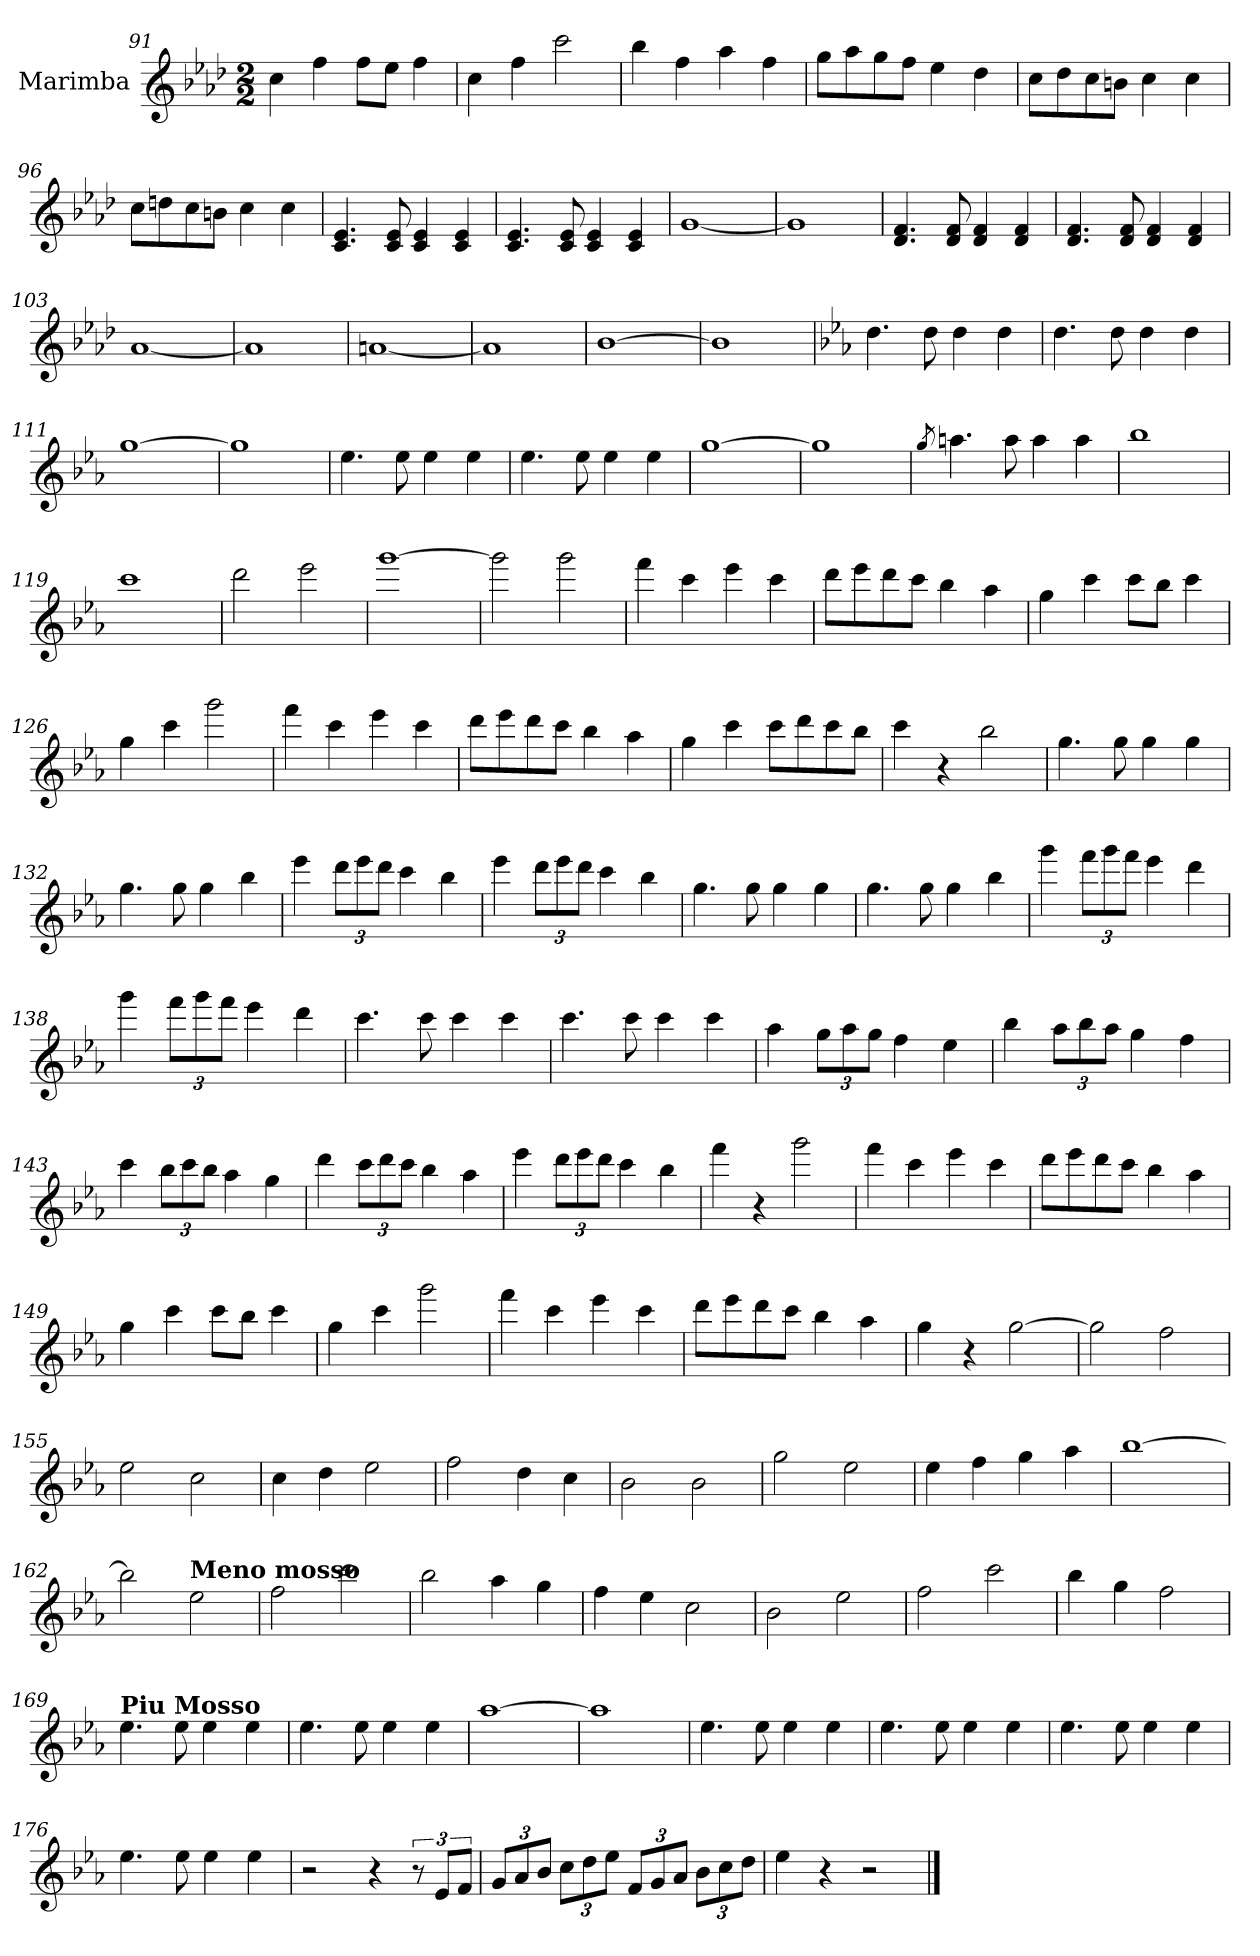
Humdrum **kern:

**kern
*part1
*staff1
*I"Marimba
*I'Mrm.
*clefG2
*k[b-e-a-d-]
*M2/2
=91
4cc\
4ff\
8ff\L
8ee-\J
4ff\
=92
4cc\
4ff\
2ccc\
=93
4bb-\
4ff\
4aa-\
4ff\
=94
8gg\L
8aa-\
8gg\
8ff\J
4ee-\
4dd-\
=95
8cc\L
8dd-\
8cc\
8bn\J
4cc\
4cc\
!!LO:LB:g=z
=96
8cc\L
8ddn\
8cc\
8bn\J
4cc\
4cc\
=97
4.c/ 4.e-/
8c/ 8e-/
4c/ 4e-/
4c/ 4e-/
=98
4.c/ 4.e-/
8c/ 8e-/
4c/ 4e-/
4c/ 4e-/
=99
[1g
=100
1g]
=101
4.d-/ 4.f/
8d-/ 8f/
4d-/ 4f/
4d-/ 4f/
=102
4.d-/ 4.f/
8d-/ 8f/
4d-/ 4f/
4d-/ 4f/
=103
[1a-
=104
1a-]
=105
[1an
=106
1a]
!!LO:LB:g=z
=107
[1b-
=108
1b-]
=109
*k[b-e-a-]
4.dd\
8dd\
4dd\
4dd\
=110
4.dd\
8dd\
4dd\
4dd\
=111
[1gg
=112
1gg]
=113
4.ee-\
8ee-\
4ee-\
4ee-\
=114
4.ee-\
8ee-\
4ee-\
4ee-\
=115
[1gg
=116
1gg]
=117
8qgg/
4.aan\
8aa\
4aa\
4aa\
=118
1bb-
!!LO:LB:g=z
=119
1ccc
=120
2ddd\
2eee-\
=121
[1ggg
=122
2ggg\]
2ggg\
=123
4fff\
4ccc\
4eee-\
4ccc\
=124
8ddd\L
8eee-\
8ddd\
8ccc\J
4bb-\
4aa-\
=125
4gg\
4ccc\
8ccc\L
8bb-\J
4ccc\
=126
4gg\
4ccc\
2ggg\
=127
4fff\
4ccc\
4eee-\
4ccc\
!!LO:PB:g=z
=128
8ddd\L
8eee-\
8ddd\
8ccc\J
4bb-\
4aa-\
=129
4gg\
4ccc\
8ccc\L
8ddd\
8ccc\
8bb-\J
=130
4ccc\
4r
2bb-\
=131
4.gg\
8gg\
4gg\
4gg\
=132
4.gg\
8gg\
4gg\
4bb-\
=133
4eee-\
*Xbrackettup
12ddd\L
12eee-\
12ddd\J
4ccc\
4bb-\
=134
4eee-\
12ddd\L
12eee-\
12ddd\J
4ccc\
4bb-\
!!LO:LB:g=z
=135
4.gg\
8gg\
4gg\
4gg\
=136
4.gg\
8gg\
4gg\
4bb-\
=137
4ggg\
12fff\L
12ggg\
12fff\J
4eee-\
4ddd\
=138
4ggg\
12fff\L
12ggg\
12fff\J
4eee-\
4ddd\
=139
4.ccc\
8ccc\
4ccc\
4ccc\
=140
4.ccc\
8ccc\
4ccc\
4ccc\
=141
4aa-\
12gg\L
12aa-\
12gg\J
4ff\
4ee-\
!!LO:LB:g=z
=142
4bb-\
12aa-\L
12bb-\
12aa-\J
4gg\
4ff\
=143
4ccc\
12bb-\L
12ccc\
12bb-\J
4aa-\
4gg\
=144
4ddd\
12ccc\L
12ddd\
12ccc\J
4bb-\
4aa-\
=145
4eee-\
12ddd\L
12eee-\
12ddd\J
4ccc\
4bb-\
=146
4fff\
4r
2ggg\
=147
4fff\
4ccc\
4eee-\
4ccc\
!!LO:LB:g=z
=148
8ddd\L
8eee-\
8ddd\
8ccc\J
4bb-\
4aa-\
=149
4gg\
4ccc\
8ccc\L
8bb-\J
4ccc\
=150
4gg\
4ccc\
2ggg\
=151
4fff\
4ccc\
4eee-\
4ccc\
=152
8ddd\L
8eee-\
8ddd\
8ccc\J
4bb-\
4aa-\
=153
4gg\
4r
[2gg\
=154
2gg\]
2ff\
=155
2ee-\
2cc\
=156
4cc\
4dd\
2ee-\
!!LO:LB:g=z
=157
2ff\
4dd\
4cc\
=158
2b-\
2b-\
=159
2gg\
2ee-\
=160
4ee-\
4ff\
4gg\
4aa-\
=161
[1bb-
=162
2bb-\]
*MM184
!LO:TX:a:B:t=Meno mosso
2ee-\
=163
2ff\
2ccc\
=164
2bb-\
4aa-\
4gg\
=165
4ff\
4ee-\
2cc\
=166
2b-\
2ee-\
=167
2ff\
2ccc\
=168
4bb-\
4gg\
2ff\
=169
*MM264
!LO:TX:a:B:t=Piu Mosso
4.ee-\
8ee-\
4ee-\
4ee-\
!!LO:LB:g=z
=170
4.ee-\
8ee-\
4ee-\
4ee-\
=171
[1aa-
=172
1aa-]
=173
4.ee-\
8ee-\
4ee-\
4ee-\
=174
4.ee-\
8ee-\
4ee-\
4ee-\
=175
4.ee-\
8ee-\
4ee-\
4ee-\
=176
4.ee-\
8ee-\
4ee-\
4ee-\
=177
2r
4r
*brackettup
12r
12e-/L
12f/J
=178
*Xbrackettup
12g/L
12a-/
12b-/J
12cc\L
12dd\
12ee-\J
12f/L
12g/
12a-/J
12b-\L
12cc\
12dd\J
!!LO:LB:g=z
=179
4ee-\
4r
2r
==
*-
